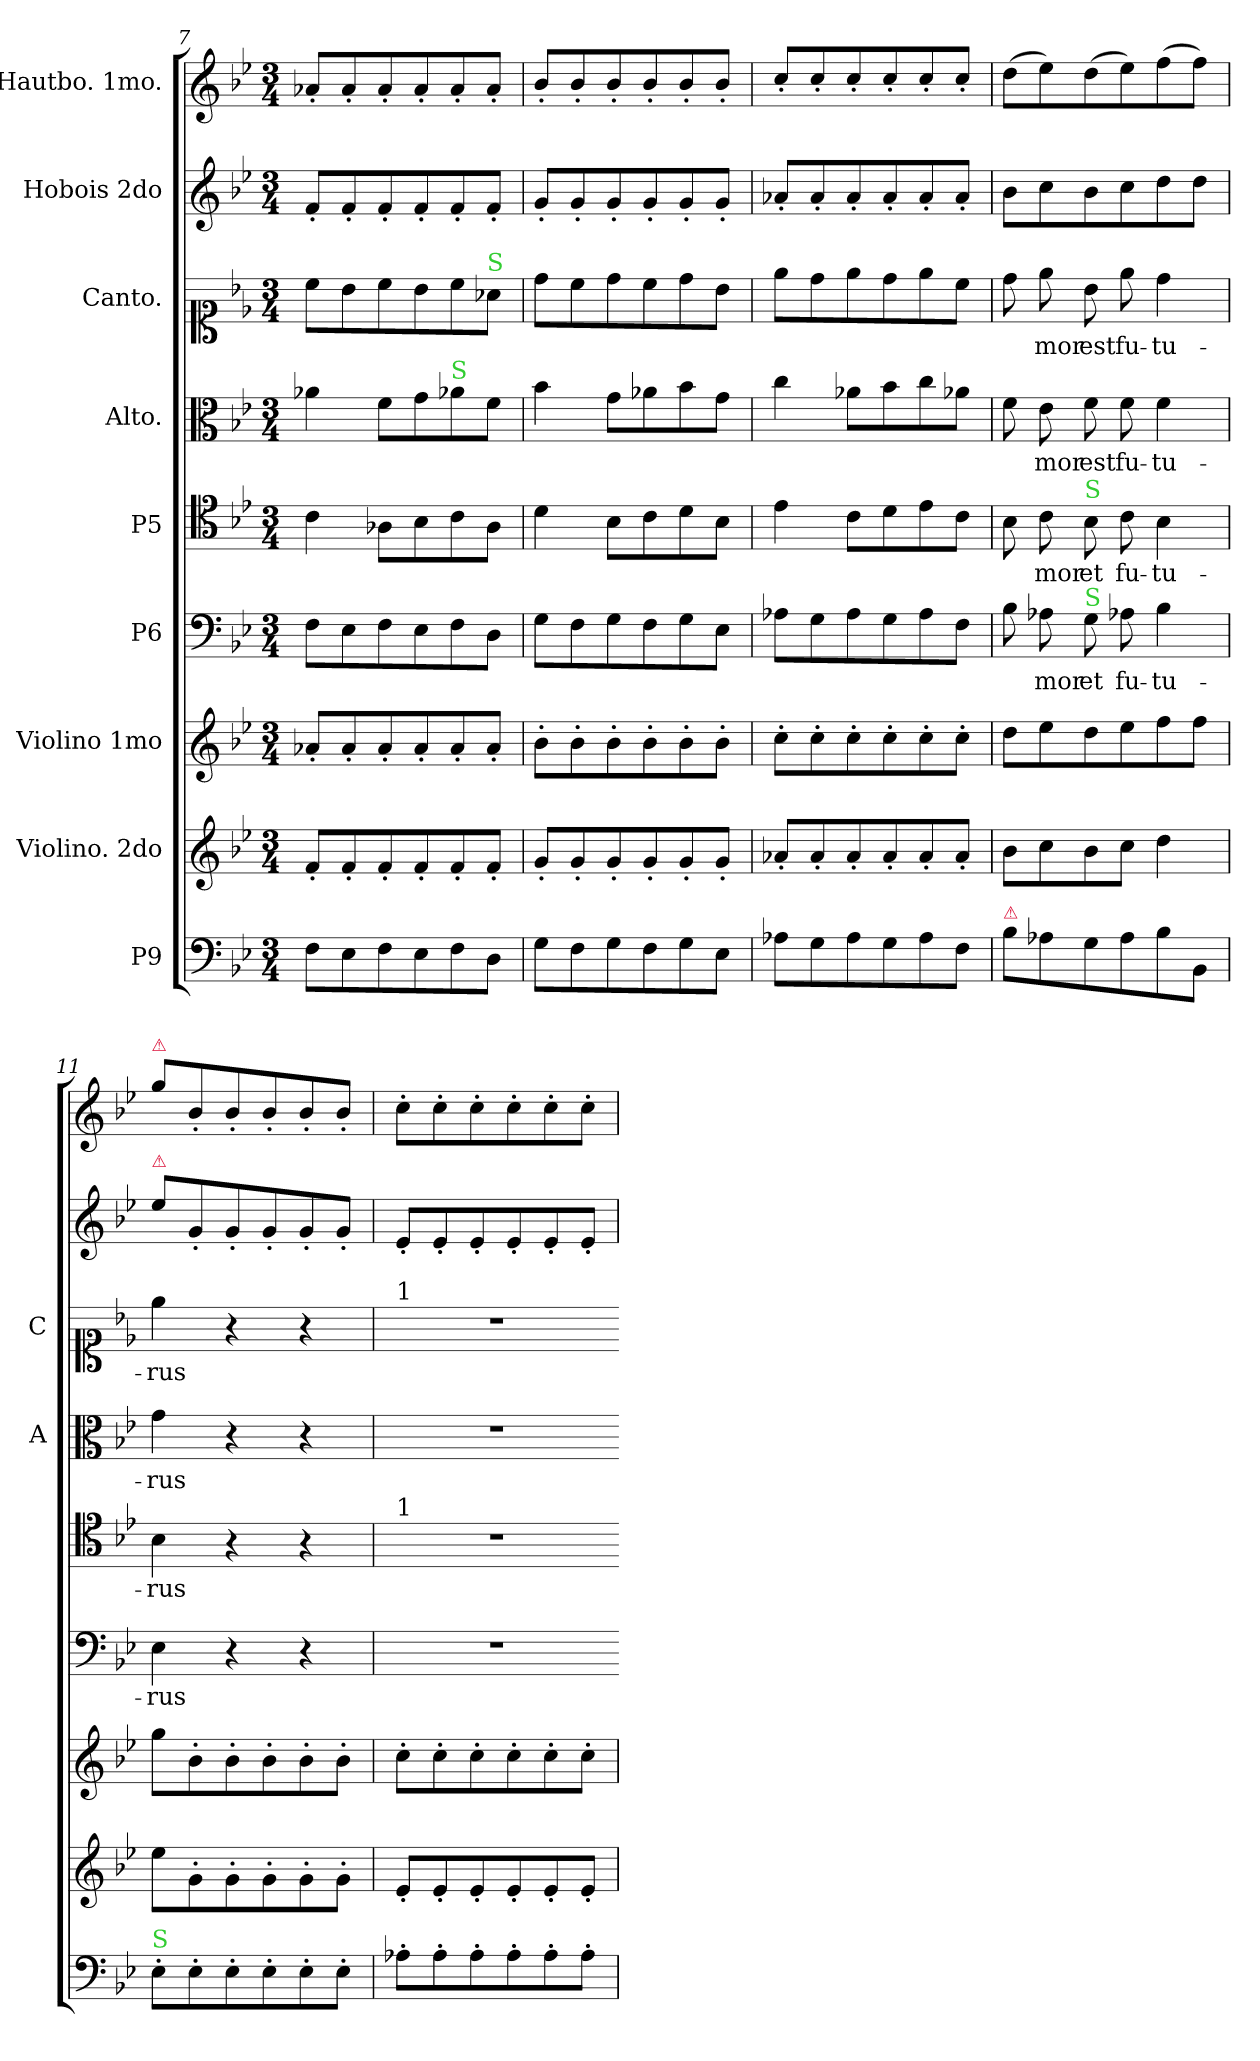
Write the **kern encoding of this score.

**kern	**kern	**kern	**kern	**text	**kern	**text	**kern	**text	**kern	**text	**kern	**kern
*part9	*part8	*part7	*part6	*part6	*part5	*part5	*part4	*part4	*part3	*part3	*part2	*part1
*staff9	*staff8	*staff7	*staff6	*staff6	*staff5	*staff5	*staff4	*staff4	*staff3	*staff3	*staff2	*staff1
*I"P9	*I"Violino. 2do	*I"Violino 1mo	*I"P6	*	*I"P5	*	*I"Alto.	*	*I"Canto.	*	*I"Hobois 2do	*I"Hautbo. 1mo.
*	*	*	*	*	*	*	*I'A	*	*I'C	*	*	*
*clefF4	*clefG2	*clefG2	*clefF4	*	*clefC4	*	*clefC3	*	*clefC1	*	*clefG2	*clefG2
*k[b-e-]	*k[b-e-]	*k[b-e-]	*k[b-e-]	*	*k[b-e-]	*	*k[b-e-]	*	*k[b-e-]	*	*k[b-e-]	*k[b-e-]
*B-:	*B-:	*B-:	*B-:	*	*B-:	*	*B-:	*	*B-:	*	*B-:	*B-:
*M3/4	*M3/4	*M3/4	*M3/4	*	*M3/4	*	*M3/4	*	*M3/4	*	*M3/4	*M3/4
=7	=7	=7	=7	=7	=7	=7	=7	=7	=7	=7	=7	=7
8F\L	8f'/L	8a-X'/L	8F\L	.	4c\	.	4a-X\	.	8cc\L	.	8f'/L	8a-X'/L
8E-\	8f'/	8a-'/	8E-\	.	.	.	.	.	8b-\	.	8f'/	8a-'/
8F\	8f'/	8a-'/	8F\	.	8A-X\L	.	8f\L	.	8cc\	.	8f'/	8a-'/
8E-\	8f'/	8a-'/	8E-\	.	8B-\	.	8g\	.	8b-\	.	8f'/	8a-'/
!	!	!	!	!	!	!	!LO:TX:a:color=limegreen:t=S	!	!	!	!	!
8F\	8f'/	8a-'/	8F\	.	8c\	.	8a-X\	.	8cc\	.	8f'/	8a-'/
!	!	!	!	!	!	!	!	!	!LO:TX:a:color=limegreen:t=S	!	!	!
8D\J	8f'/J	8a-'/J	8D\J	.	8A-\J	.	8f\J	.	8a-X\J	.	8f'/J	8a-'/J
=8	=8	=8	=8	=8	=8	=8	=8	=8	=8	=8	=8	=8
8G\L	8g'/L	8b-'\L	8G\L	.	4d\	.	4b-\	.	8dd\L	.	8g'/L	8b-'/L
8F\	8g'/	8b-'\	8F\	.	.	.	.	.	8cc\	.	8g'/	8b-'/
8G\	8g'/	8b-'\	8G\	.	8B-\L	.	8g\L	.	8dd\	.	8g'/	8b-'/
8F\	8g'/	8b-'\	8F\	.	8c\	.	8a-X\	.	8cc\	.	8g'/	8b-'/
8G\	8g'/	8b-'\	8G\	.	8d\	.	8b-\	.	8dd\	.	8g'/	8b-'/
8E-\J	8g'/J	8b-'\J	8E-\J	.	8B-\J	.	8g\J	.	8b-\J	.	8g'/J	8b-'/J
=9	=9	=9	=9	=9	=9	=9	=9	=9	=9	=9	=9	=9
8A-X\L	8a-X'/L	8cc'\L	8A-X\L	.	4e-\	.	4cc\	.	8ee-\L	.	8a-X'/L	8cc'/L
8G\	8a-'/	8cc'\	8G\	.	.	.	.	.	8dd\	.	8a-'/	8cc'/
8A-\	8a-'/	8cc'\	8A-\	.	8c\L	.	8a-X\L	.	8ee-\	.	8a-'/	8cc'/
8G\	8a-'/	8cc'\	8G\	.	8d\	.	8b-\	.	8dd\	.	8a-'/	8cc'/
8A-\	8a-'/	8cc'\	8A-\	.	8e-\	.	8cc\	.	8ee-\	.	8a-'/	8cc'/
8F\J	8a-'/J	8cc'\J	8F\J	.	8c\J	.	8a-X\J	.	8cc\J	.	8a-'/J	8cc'/J
=10	=10	=10	=10	=10	=10	=10	=10	=10	=10	=10	=10	=10
!LO:TX:a:color=crimson:t=⚠	!	!	!	!	!	!	!	!	!	!	!	!
8B-\L	8b-\L	8dd\L	8B-\	.	8B-\	.	8f\	.	8dd\	.	8b-\L	(8dd\L
8A-X\	8cc\	8ee-\	8A-X\	-mor	8c\	-mor	8e-\	-mor	8ee-\	-mor	8cc\	8ee-\)
!	!	!	!	!	!LO:TX:a:color=limegreen:t=S	!	!	!	!	!	!	!
!	!	!	!LO:TX:a:color=limegreen:t=S	!	!	!	!	!	!	!	!	!
8G\	8b-\	8dd\	8G\	et	8B-\	et	8f\	est	8b-\	est	8b-\	(8dd\
8A-\	8cc\J	8ee-\	8A-X\	fu-	8c\	fu-	8f\	fu-	8ee-\	fu-	8cc\	8ee-\)
8B-\	4dd\	8ff\	4B-\	-tu-	4B-\	-tu-	4f\	-tu-	4dd\	-tu-	8dd\	(8ff\
8BB-/J	.	8ff\J	.	.	.	.	.	.	.	.	8dd\J	8ff\J)
=11	=11	=11	=11	=11	=11	=11	=11	=11	=11	=11	=11	=11
!	!	!	!	!	!	!	!	!	!	!	!	!LO:TX:a:color=crimson:t=⚠
!	!	!	!	!	!	!	!	!	!	!	!LO:TX:a:color=crimson:t=⚠	!
!LO:TX:a:color=limegreen:t=S	!	!	!	!	!	!	!	!	!	!	!	!
8E-'\L	8ee-\L	8gg\L	4E-\	-rus	4B-\	-rus	4g\	-rus	4ee-\	-rus	8ee-\L	8gg\L
8E-'\	8g'\	8b-'\	.	.	.	.	.	.	.	.	8g'/	8b-'/
8E-'\	8g'\	8b-'\	4r	.	4r	.	4r	.	4r	.	8g'/	8b-'/
8E-'\	8g'\	8b-'\	.	.	.	.	.	.	.	.	8g'/	8b-'/
8E-'\	8g'\	8b-'\	4r	.	4r	.	4r	.	4r	.	8g'/	8b-'/
8E-'\J	8g'\J	8b-'\J	.	.	.	.	.	.	.	.	8g'/J	8b-'/J
=12	=12	=12	=12	=12	=12	=12	=12	=12	=12	=12	=12	=12
!	!	!	!	!	!	!	!	!	!LO:TX:a:t=1	!	!	!
!	!	!	!	!	!LO:TX:a:t=1	!	!	!	!	!	!	!
8A-X'\L	8e-'/L	8cc'\L	2.r	.	2.r	.	2.r	.	2.r	.	8e-'/L	8cc'\L
8A-'\	8e-'/	8cc'\	.	.	.	.	.	.	.	.	8e-'/	8cc'\
8A-'\	8e-'/	8cc'\	.	.	.	.	.	.	.	.	8e-'/	8cc'\
8A-'\	8e-'/	8cc'\	.	.	.	.	.	.	.	.	8e-'/	8cc'\
8A-'\	8e-'/	8cc'\	.	.	.	.	.	.	.	.	8e-'/	8cc'\
8A-'\J	8e-'/J	8cc'\J	.	.	.	.	.	.	.	.	8e-'/J	8cc'\J
=	=	=	=-	=	=	=	=-	=	=	=	=	=
*-	*-	*-	*-	*-	*-	*-	*-	*-	*-	*-	*-	*-
